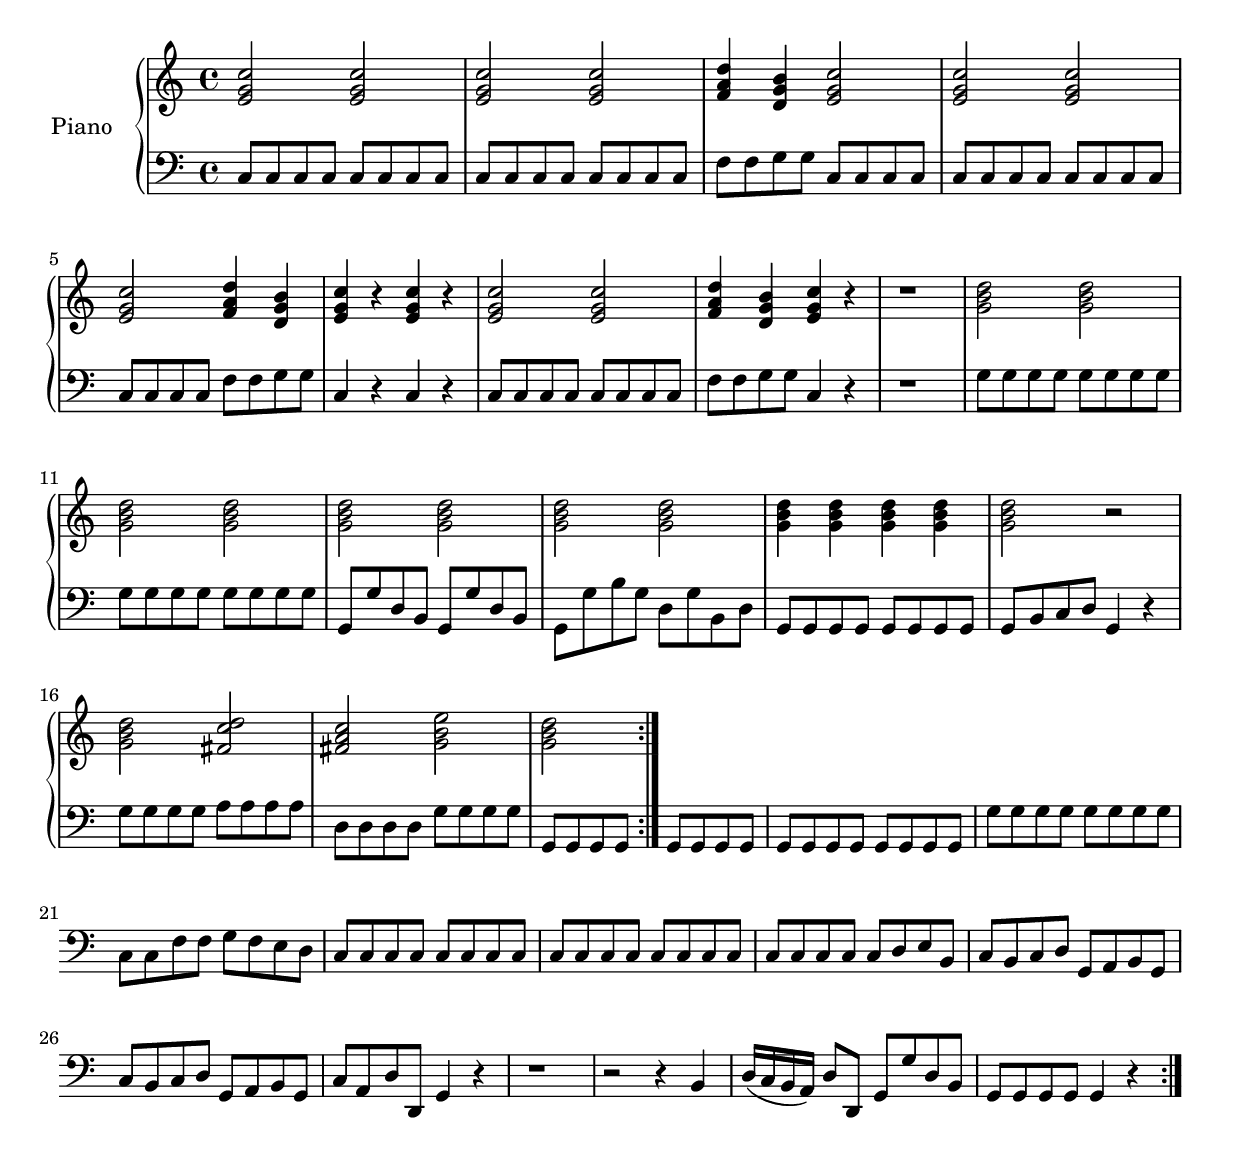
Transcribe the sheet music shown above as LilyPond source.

upper = \relative c'' {
  \clef treble
  \key c \major
  \time 4/4

  \repeat volta 2 {
  <c g e>2 <c g e>2 | <c g e>2 <c g e>2 | <d a f>4 <b g d>4 <c g e>2 | 
  <c g e>2 <c g e>2 <c g e>2 <d a f>4 <b g d>4 | <c g e>4 r4 <c g e>4 r4 |
  <c g e>2 <c g e>2 |  <d a f>4 <b g d>4 <c g e>4 r4 | r1 |
  <d b g>2 <d b g>2 | <d b g>2  <d b g>2 | <d b g>2 <d b g>2 | <d b g>2 <d b g>2 | <d b g>4 <d b g>4 <d b g>4 <d b g>4 |
  <d b g>2 r2 | <d b g>2 <d c fis,>2 |  <c a fis>2 <e b g>2 | <d b g>2 
  }
}

lower = \relative c {
  \clef bass
  \key c \major
  \time 4/4
  \repeat volta 2 { 
  c8 c c c c c c c | c8 c c c c c c c | f f g g c, c c c | c c c c c c c c |
  c c c c f f g g | c,4 r4 c r4 |  c8 c c c c c c c | f f g g c,4 r4 | r1 |
  g'8 g g g g g g g | g g g g g g g g | g, g' d b g g' d b | g g' b g d g b, d |
  g, g g g g g g g | g b c d g,4 r4 | g'8 g g g a a a a | d, d d d g g g g |
  g, g g g g g g g | g g g g g g g g | g' g g g g g g g | c, c f f g f e d |
  c c c c c c c c | c c c c c c c c | c c c c c d e b | c b c d g, a b g |
  c b c d g, a b g | c a d d, g4 r4 | r1 | r2 r4 b4 | d16( c b a) d8 d, g g' d b |
  g g g g g4 r4 }

}

\score {
  \new PianoStaff <<
    \set PianoStaff.instrumentName = #"Piano  "
    \new Staff = "upper" \upper
    \new Staff = "lower" \lower
  >>
  \layout { }
}
